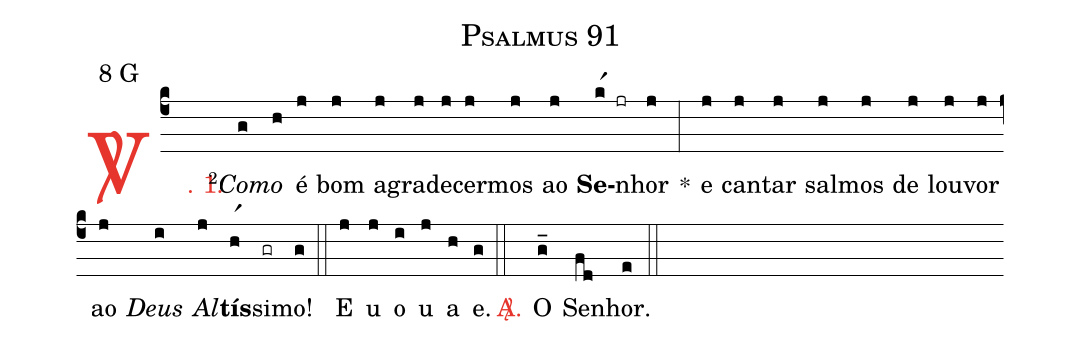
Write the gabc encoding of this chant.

name: Psalmus 91;
mode: 8;
mode-differentia: G;
%%
(c4)

<c><sp>V/</sp>. 1.</c>() <v>\VSup{2}</v><i>Co</i>(g)<i>mo</i>(h) é(j) bom(j) a(j)gra(j)de(j)cer(j)mos(j) ao(j) <b>Se</b>(kr1 jr)nhor(j) *(:) e(j) can(j)tar(j) sal(j)mos(j) de(j) lou(j)vor(j) ao(j) <i>Deus</i>(i) <i>Al</i>(j)<b>tís</b>(hr1)si(gr)mo!(g) (::)

<eu>E(j) u(j) o(i) u(j) a(h) e.</eu>(g) (::)

<nlba><c><sp>A/</sp>.</c>() O</nlba>(g_) Se(fd)nhor.(e) (::)
